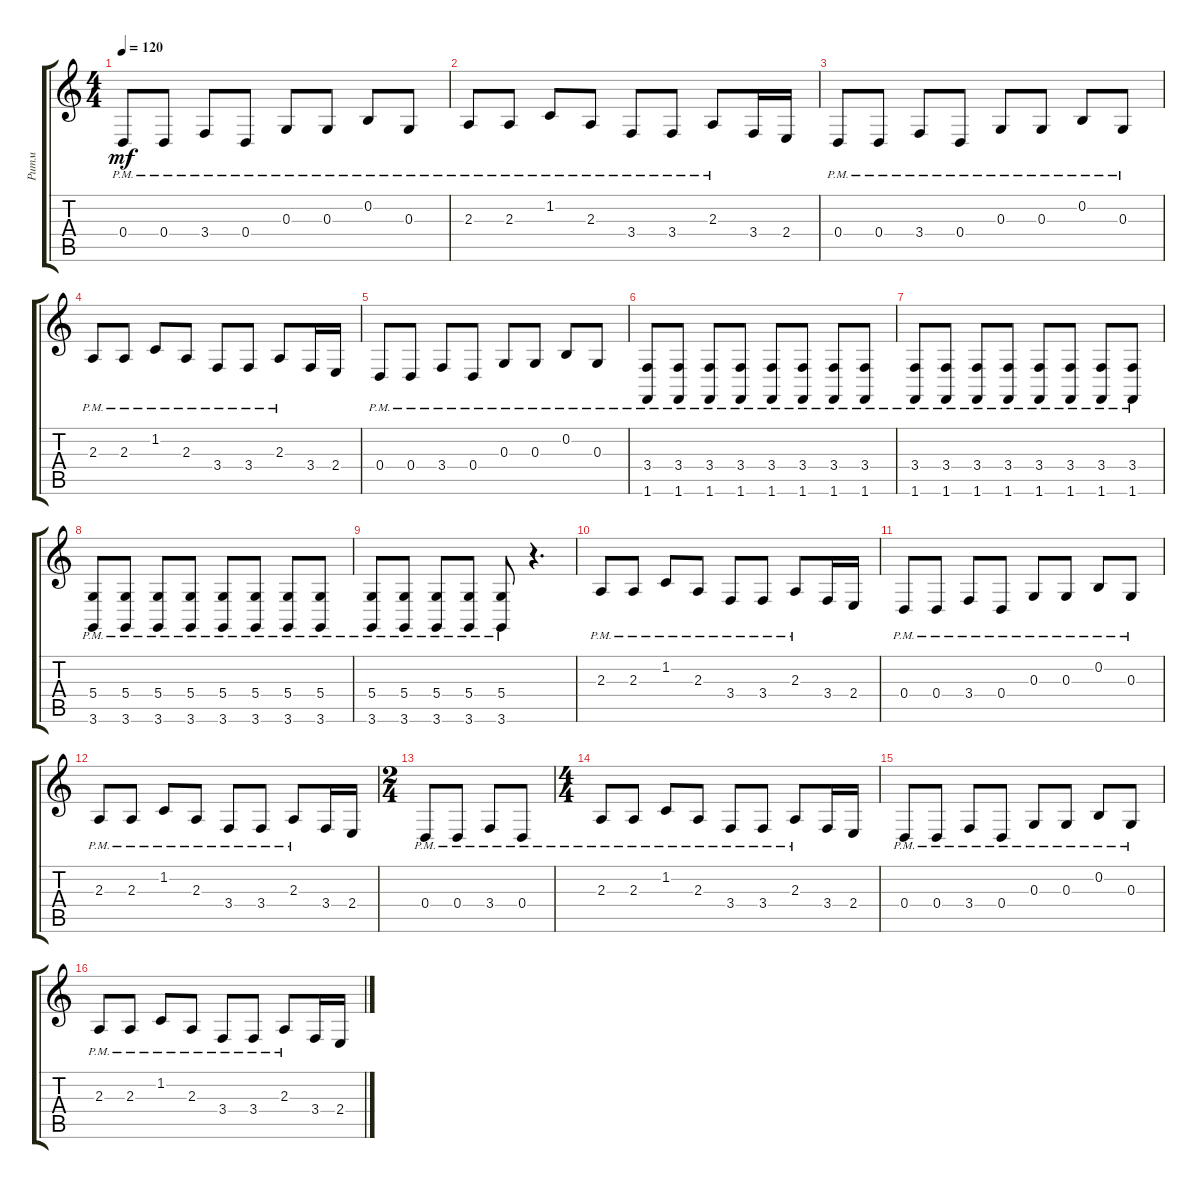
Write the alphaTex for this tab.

\track ("Ритм" "Ритм") {instrument lead2sawtooth}
\staff {score tabs}
\tuning (E4 B3 G3 D3 A2 E2) {hide}
\ts (4 4)
\tempo 120
\clef g2
\ks c
0.4{pm}.8{dy mf} 0.4{pm}.8 3.4{pm}.8 0.4{pm}.8 0.3{pm}.8 0.3{pm}.8 0.2{pm}.8 0.3{pm}.8 |
2.3{pm}.8 2.3{pm}.8 1.2{pm}.8 2.3{pm}.8 3.4{pm}.8 3.4{pm}.8 2.3{pm}.8 3.4.16 2.4.16 |
0.4{pm}.8 0.4{pm}.8 3.4{pm}.8 0.4{pm}.8 0.3{pm}.8 0.3{pm}.8 0.2{pm}.8 0.3{pm}.8 |
2.3{pm}.8 2.3{pm}.8 1.2{pm}.8 2.3{pm}.8 3.4{pm}.8 3.4{pm}.8 2.3{pm}.8 3.4.16 2.4.16 |
0.4{pm}.8 0.4{pm}.8 3.4{pm}.8 0.4{pm}.8 0.3{pm}.8 0.3{pm}.8 0.2{pm}.8 0.3{pm}.8 |
(3.4{pm} 1.6).8 (3.4{pm} 1.6).8 (3.4{pm} 1.6).8 (3.4{pm} 1.6).8 (3.4{pm} 1.6).8 (3.4{pm} 1.6).8 (3.4{pm} 1.6).8 (3.4{pm} 1.6).8 |
(3.4{pm} 1.6).8 (3.4{pm} 1.6).8 (3.4{pm} 1.6).8 (3.4{pm} 1.6).8 (3.4{pm} 1.6).8 (3.4{pm} 1.6).8 (3.4{pm} 1.6).8 (3.4{pm} 1.6).8 |
(5.4{pm} 3.6).8 (5.4{pm} 3.6).8 (5.4{pm} 3.6).8 (5.4{pm} 3.6).8 (5.4{pm} 3.6).8 (5.4{pm} 3.6).8 (5.4{pm} 3.6).8 (5.4{pm} 3.6).8 |
(5.4{pm} 3.6{pm}).8 (5.4{pm} 3.6{pm}).8 (5.4{pm} 3.6{pm}).8 (5.4{pm} 3.6{pm}).8 (5.4{pm} 3.6{pm}).8 r.4{d} |
2.3{pm}.8 2.3{pm}.8 1.2{pm}.8 2.3{pm}.8 3.4{pm}.8 3.4{pm}.8 2.3{pm}.8 3.4.16 2.4.16 |
0.4{pm}.8 0.4{pm}.8 3.4{pm}.8 0.4{pm}.8 0.3{pm}.8 0.3{pm}.8 0.2{pm}.8 0.3{pm}.8 |
2.3{pm}.8 2.3{pm}.8 1.2{pm}.8 2.3{pm}.8 3.4{pm}.8 3.4{pm}.8 2.3{pm}.8 3.4.16 2.4.16 |
\ts (2 4)
0.4{pm}.8 0.4{pm}.8 3.4{pm}.8 0.4{pm}.8 |
\ts (4 4)
2.3{pm}.8 2.3{pm}.8 1.2{pm}.8 2.3{pm}.8 3.4{pm}.8 3.4{pm}.8 2.3{pm}.8 3.4.16 2.4.16 |
0.4{pm}.8 0.4{pm}.8 3.4{pm}.8 0.4{pm}.8 0.3{pm}.8 0.3{pm}.8 0.2{pm}.8 0.3{pm}.8 |
2.3{pm}.8 2.3{pm}.8 1.2{pm}.8 2.3{pm}.8 3.4{pm}.8 3.4{pm}.8 2.3{pm}.8 3.4.16 2.4.16
